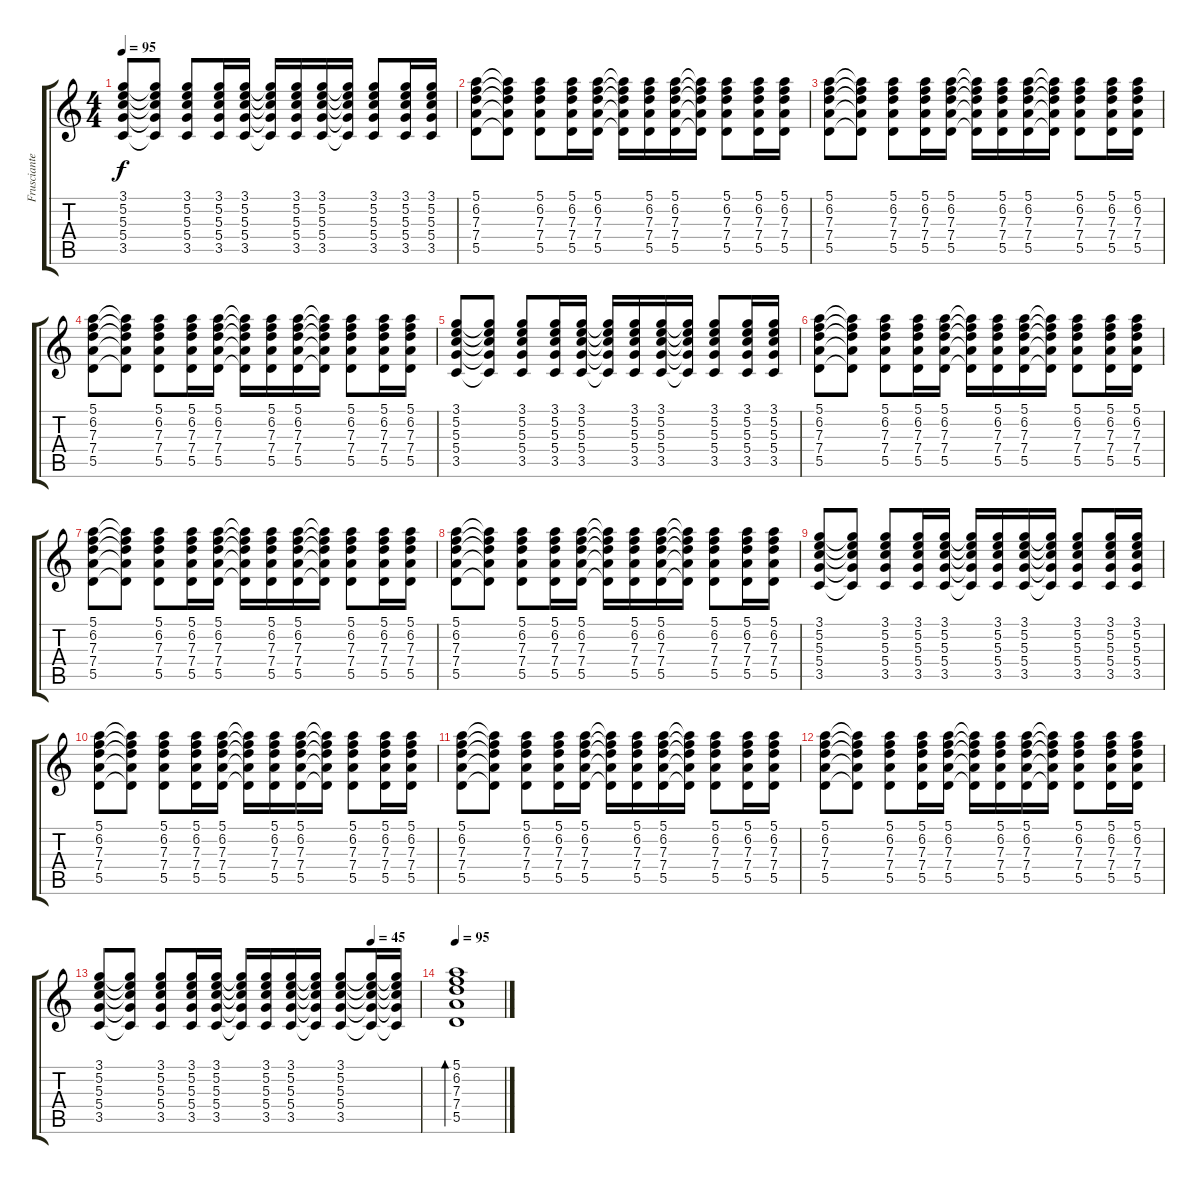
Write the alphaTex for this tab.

\track ("Frusciante - Guitar" "Frusciante") {instrument electricguitarclean}
\staff {score tabs}
\tuning (E4 B3 G3 D3 A2 E2) {hide}
\ts (4 4)
\tempo 95
\clef g2
\ks c
(3.1 5.2 5.3 5.4 3.5).8{dy f} (3.1{t} 5.2{t} 5.3{t} 5.4{t} 3.5{t}).8 (3.1 5.2 5.3 5.4 3.5).8 (3.1 5.2 5.3 5.4 3.5).16 (3.1 5.2 5.3 5.4 3.5).16 (3.1{t} 5.2{t} 5.3{t} 5.4{t} 3.5{t}).16 (3.1 5.2 5.3 5.4 3.5).16 (3.1 5.2 5.3 5.4 3.5).16 (3.1{t} 5.2{t} 5.3{t} 5.4{t} 3.5{t}).16 (3.1 5.2 5.3 5.4 3.5).8 (3.1 5.2 5.3 5.4 3.5).16 (3.1 5.2 5.3 5.4 3.5).16 |
(5.1 6.2 7.3 7.4 5.5).8 (5.1{t} 6.2{t} 7.3{t} 7.4{t} 5.5{t}).8 (5.1 6.2 7.3 7.4 5.5).8 (5.1 6.2 7.3 7.4 5.5).16 (5.1 6.2 7.3 7.4 5.5).16 (5.1{t} 6.2{t} 7.3{t} 7.4{t} 5.5{t}).16 (5.1 6.2 7.3 7.4 5.5).16 (5.1 6.2 7.3 7.4 5.5).16 (5.1{t} 6.2{t} 7.3{t} 7.4{t} 5.5{t}).16 (5.1 6.2 7.3 7.4 5.5).8 (5.1 6.2 7.3 7.4 5.5).16 (5.1 6.2 7.3 7.4 5.5).16 |
(5.1 6.2 7.3 7.4 5.5).8 (5.1{t} 6.2{t} 7.3{t} 7.4{t} 5.5{t}).8 (5.1 6.2 7.3 7.4 5.5).8 (5.1 6.2 7.3 7.4 5.5).16 (5.1 6.2 7.3 7.4 5.5).16 (5.1{t} 6.2{t} 7.3{t} 7.4{t} 5.5{t}).16 (5.1 6.2 7.3 7.4 5.5).16 (5.1 6.2 7.3 7.4 5.5).16 (5.1{t} 6.2{t} 7.3{t} 7.4{t} 5.5{t}).16 (5.1 6.2 7.3 7.4 5.5).8 (5.1 6.2 7.3 7.4 5.5).16 (5.1 6.2 7.3 7.4 5.5).16 |
(5.1 6.2 7.3 7.4 5.5).8 (5.1{t} 6.2{t} 7.3{t} 7.4{t} 5.5{t}).8 (5.1 6.2 7.3 7.4 5.5).8 (5.1 6.2 7.3 7.4 5.5).16 (5.1 6.2 7.3 7.4 5.5).16 (5.1{t} 6.2{t} 7.3{t} 7.4{t} 5.5{t}).16 (5.1 6.2 7.3 7.4 5.5).16 (5.1 6.2 7.3 7.4 5.5).16 (5.1{t} 6.2{t} 7.3{t} 7.4{t} 5.5{t}).16 (5.1 6.2 7.3 7.4 5.5).8 (5.1 6.2 7.3 7.4 5.5).16 (5.1 6.2 7.3 7.4 5.5).16 |
(3.1 5.2 5.3 5.4 3.5).8 (3.1{t} 5.2{t} 5.3{t} 5.4{t} 3.5{t}).8 (3.1 5.2 5.3 5.4 3.5).8 (3.1 5.2 5.3 5.4 3.5).16 (3.1 5.2 5.3 5.4 3.5).16 (3.1{t} 5.2{t} 5.3{t} 5.4{t} 3.5{t}).16 (3.1 5.2 5.3 5.4 3.5).16 (3.1 5.2 5.3 5.4 3.5).16 (3.1{t} 5.2{t} 5.3{t} 5.4{t} 3.5{t}).16 (3.1 5.2 5.3 5.4 3.5).8 (3.1 5.2 5.3 5.4 3.5).16 (3.1 5.2 5.3 5.4 3.5).16 |
(5.1 6.2 7.3 7.4 5.5).8{volume 11} (5.1{t} 6.2{t} 7.3{t} 7.4{t} 5.5{t}).8 (5.1 6.2 7.3 7.4 5.5).8 (5.1 6.2 7.3 7.4 5.5).16 (5.1 6.2 7.3 7.4 5.5).16 (5.1{t} 6.2{t} 7.3{t} 7.4{t} 5.5{t}).16 (5.1 6.2 7.3 7.4 5.5).16 (5.1 6.2 7.3 7.4 5.5).16 (5.1{t} 6.2{t} 7.3{t} 7.4{t} 5.5{t}).16 (5.1 6.2 7.3 7.4 5.5).8 (5.1 6.2 7.3 7.4 5.5).16 (5.1 6.2 7.3 7.4 5.5).16 |
(5.1 6.2 7.3 7.4 5.5).8 (5.1{t} 6.2{t} 7.3{t} 7.4{t} 5.5{t}).8 (5.1 6.2 7.3 7.4 5.5).8 (5.1 6.2 7.3 7.4 5.5).16 (5.1 6.2 7.3 7.4 5.5).16 (5.1{t} 6.2{t} 7.3{t} 7.4{t} 5.5{t}).16 (5.1 6.2 7.3 7.4 5.5).16 (5.1 6.2 7.3 7.4 5.5).16 (5.1{t} 6.2{t} 7.3{t} 7.4{t} 5.5{t}).16 (5.1 6.2 7.3 7.4 5.5).8 (5.1 6.2 7.3 7.4 5.5).16 (5.1 6.2 7.3 7.4 5.5).16 |
(5.1 6.2 7.3 7.4 5.5).8 (5.1{t} 6.2{t} 7.3{t} 7.4{t} 5.5{t}).8 (5.1 6.2 7.3 7.4 5.5).8 (5.1 6.2 7.3 7.4 5.5).16 (5.1 6.2 7.3 7.4 5.5).16 (5.1{t} 6.2{t} 7.3{t} 7.4{t} 5.5{t}).16 (5.1 6.2 7.3 7.4 5.5).16 (5.1 6.2 7.3 7.4 5.5).16 (5.1{t} 6.2{t} 7.3{t} 7.4{t} 5.5{t}).16 (5.1 6.2 7.3 7.4 5.5).8 (5.1 6.2 7.3 7.4 5.5).16 (5.1 6.2 7.3 7.4 5.5).16 |
(3.1 5.2 5.3 5.4 3.5).8 (3.1{t} 5.2{t} 5.3{t} 5.4{t} 3.5{t}).8 (3.1 5.2 5.3 5.4 3.5).8 (3.1 5.2 5.3 5.4 3.5).16 (3.1 5.2 5.3 5.4 3.5).16 (3.1{t} 5.2{t} 5.3{t} 5.4{t} 3.5{t}).16 (3.1 5.2 5.3 5.4 3.5).16 (3.1 5.2 5.3 5.4 3.5).16 (3.1{t} 5.2{t} 5.3{t} 5.4{t} 3.5{t}).16 (3.1 5.2 5.3 5.4 3.5).8 (3.1 5.2 5.3 5.4 3.5).16 (3.1 5.2 5.3 5.4 3.5).16 |
(5.1 6.2 7.3 7.4 5.5).8 (5.1{t} 6.2{t} 7.3{t} 7.4{t} 5.5{t}).8 (5.1 6.2 7.3 7.4 5.5).8 (5.1 6.2 7.3 7.4 5.5).16 (5.1 6.2 7.3 7.4 5.5).16 (5.1{t} 6.2{t} 7.3{t} 7.4{t} 5.5{t}).16 (5.1 6.2 7.3 7.4 5.5).16 (5.1 6.2 7.3 7.4 5.5).16 (5.1{t} 6.2{t} 7.3{t} 7.4{t} 5.5{t}).16 (5.1 6.2 7.3 7.4 5.5).8 (5.1 6.2 7.3 7.4 5.5).16 (5.1 6.2 7.3 7.4 5.5).16 |
(5.1 6.2 7.3 7.4 5.5).8 (5.1{t} 6.2{t} 7.3{t} 7.4{t} 5.5{t}).8 (5.1 6.2 7.3 7.4 5.5).8 (5.1 6.2 7.3 7.4 5.5).16 (5.1 6.2 7.3 7.4 5.5).16 (5.1{t} 6.2{t} 7.3{t} 7.4{t} 5.5{t}).16 (5.1 6.2 7.3 7.4 5.5).16 (5.1 6.2 7.3 7.4 5.5).16 (5.1{t} 6.2{t} 7.3{t} 7.4{t} 5.5{t}).16 (5.1 6.2 7.3 7.4 5.5).8 (5.1 6.2 7.3 7.4 5.5).16 (5.1 6.2 7.3 7.4 5.5).16 |
(5.1 6.2 7.3 7.4 5.5).8 (5.1{t} 6.2{t} 7.3{t} 7.4{t} 5.5{t}).8 (5.1 6.2 7.3 7.4 5.5).8 (5.1 6.2 7.3 7.4 5.5).16 (5.1 6.2 7.3 7.4 5.5).16 (5.1{t} 6.2{t} 7.3{t} 7.4{t} 5.5{t}).16 (5.1 6.2 7.3 7.4 5.5).16 (5.1 6.2 7.3 7.4 5.5).16 (5.1{t} 6.2{t} 7.3{t} 7.4{t} 5.5{t}).16 (5.1 6.2 7.3 7.4 5.5).8 (5.1 6.2 7.3 7.4 5.5).16 (5.1 6.2 7.3 7.4 5.5).16 |
\tempo (45 0.85)
(3.1 5.2 5.3 5.4 3.5).8 (3.1{t} 5.2{t} 5.3{t} 5.4{t} 3.5{t}).8 (3.1 5.2 5.3 5.4 3.5).8 (3.1 5.2 5.3 5.4 3.5).16 (3.1 5.2 5.3 5.4 3.5).16 (3.1{t} 5.2{t} 5.3{t} 5.4{t} 3.5{t}).16 (3.1 5.2 5.3 5.4 3.5).16 (3.1 5.2 5.3 5.4 3.5).16 (3.1{t} 5.2{t} 5.3{t} 5.4{t} 3.5{t}).16 (3.1 5.2 5.3 5.4 3.5).8 (3.1{t} 5.2{t} 5.3{t} 5.4{t} 3.5{t}).16 (3.1{t} 5.2{t} 5.3{t} 5.4{t} 3.5{t}).16 |
\tempo 95
(5.1 6.2 7.3 7.4 5.5).1{bd 60}
